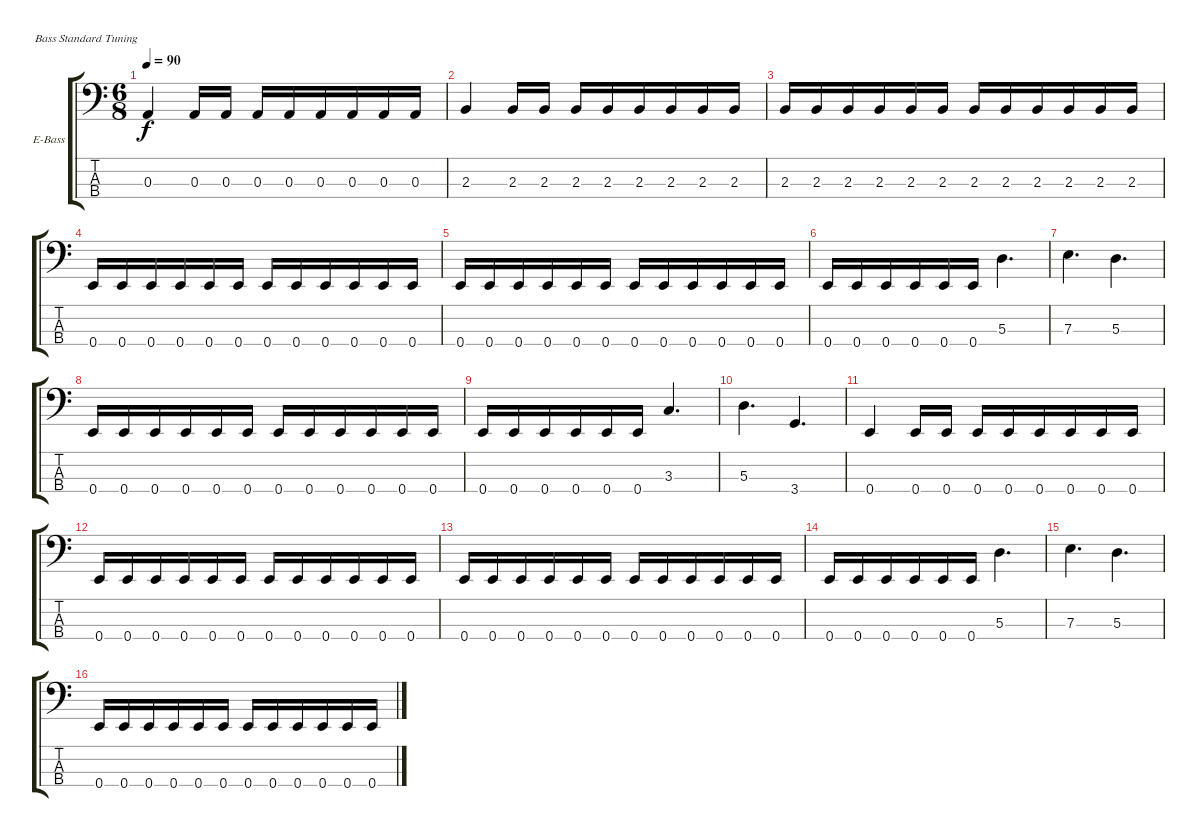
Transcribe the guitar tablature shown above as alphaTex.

\defaultSystemsLayout 4
\bracketExtendMode groupsimilarinstruments
\firstSystemTrackNameOrientation horizontal
\otherSystemsTrackNameOrientation horizontal
\track ("Peter Baltes" "E-Bass") {instrument electricbassfinger}
\staff {score tabs}
\tuning (G2 D2 A1 E1)
\ts (6 8)
\tempo 90
\clef f4
\ks c
0.3.4{dy f} 0.3.16 0.3.16 0.3.16 0.3.16 0.3.16 0.3.16 0.3.16 0.3.16 |
2.3.4 2.3.16 2.3.16 2.3.16 2.3.16 2.3.16 2.3.16 2.3.16 2.3.16 |
2.3.16 2.3.16 2.3.16 2.3.16 2.3.16 2.3.16 2.3.16 2.3.16 2.3.16 2.3.16 2.3.16 2.3.16 |
0.4.16 0.4.16 0.4.16 0.4.16 0.4.16 0.4.16 0.4.16 0.4.16 0.4.16 0.4.16 0.4.16 0.4.16 |
0.4.16 0.4.16 0.4.16 0.4.16 0.4.16 0.4.16 0.4.16 0.4.16 0.4.16 0.4.16 0.4.16 0.4.16 |
0.4.16 0.4.16 0.4.16 0.4.16 0.4.16 0.4.16 5.3.4{d} |
7.3.4{d} 5.3.4{d} |
0.4.16 0.4.16 0.4.16 0.4.16 0.4.16 0.4.16 0.4.16 0.4.16 0.4.16 0.4.16 0.4.16 0.4.16 |
0.4.16 0.4.16 0.4.16 0.4.16 0.4.16 0.4.16 3.3.4{d} |
5.3.4{d} 3.4.4{d} |
0.4.4 0.4.16 0.4.16 0.4.16 0.4.16 0.4.16 0.4.16 0.4.16 0.4.16 |
0.4.16 0.4.16 0.4.16 0.4.16 0.4.16 0.4.16 0.4.16 0.4.16 0.4.16 0.4.16 0.4.16 0.4.16 |
0.4.16 0.4.16 0.4.16 0.4.16 0.4.16 0.4.16 0.4.16 0.4.16 0.4.16 0.4.16 0.4.16 0.4.16 |
0.4.16 0.4.16 0.4.16 0.4.16 0.4.16 0.4.16 5.3.4{d} |
7.3.4{d} 5.3.4{d} |
0.4.16 0.4.16 0.4.16 0.4.16 0.4.16 0.4.16 0.4.16 0.4.16 0.4.16 0.4.16 0.4.16 0.4.16
